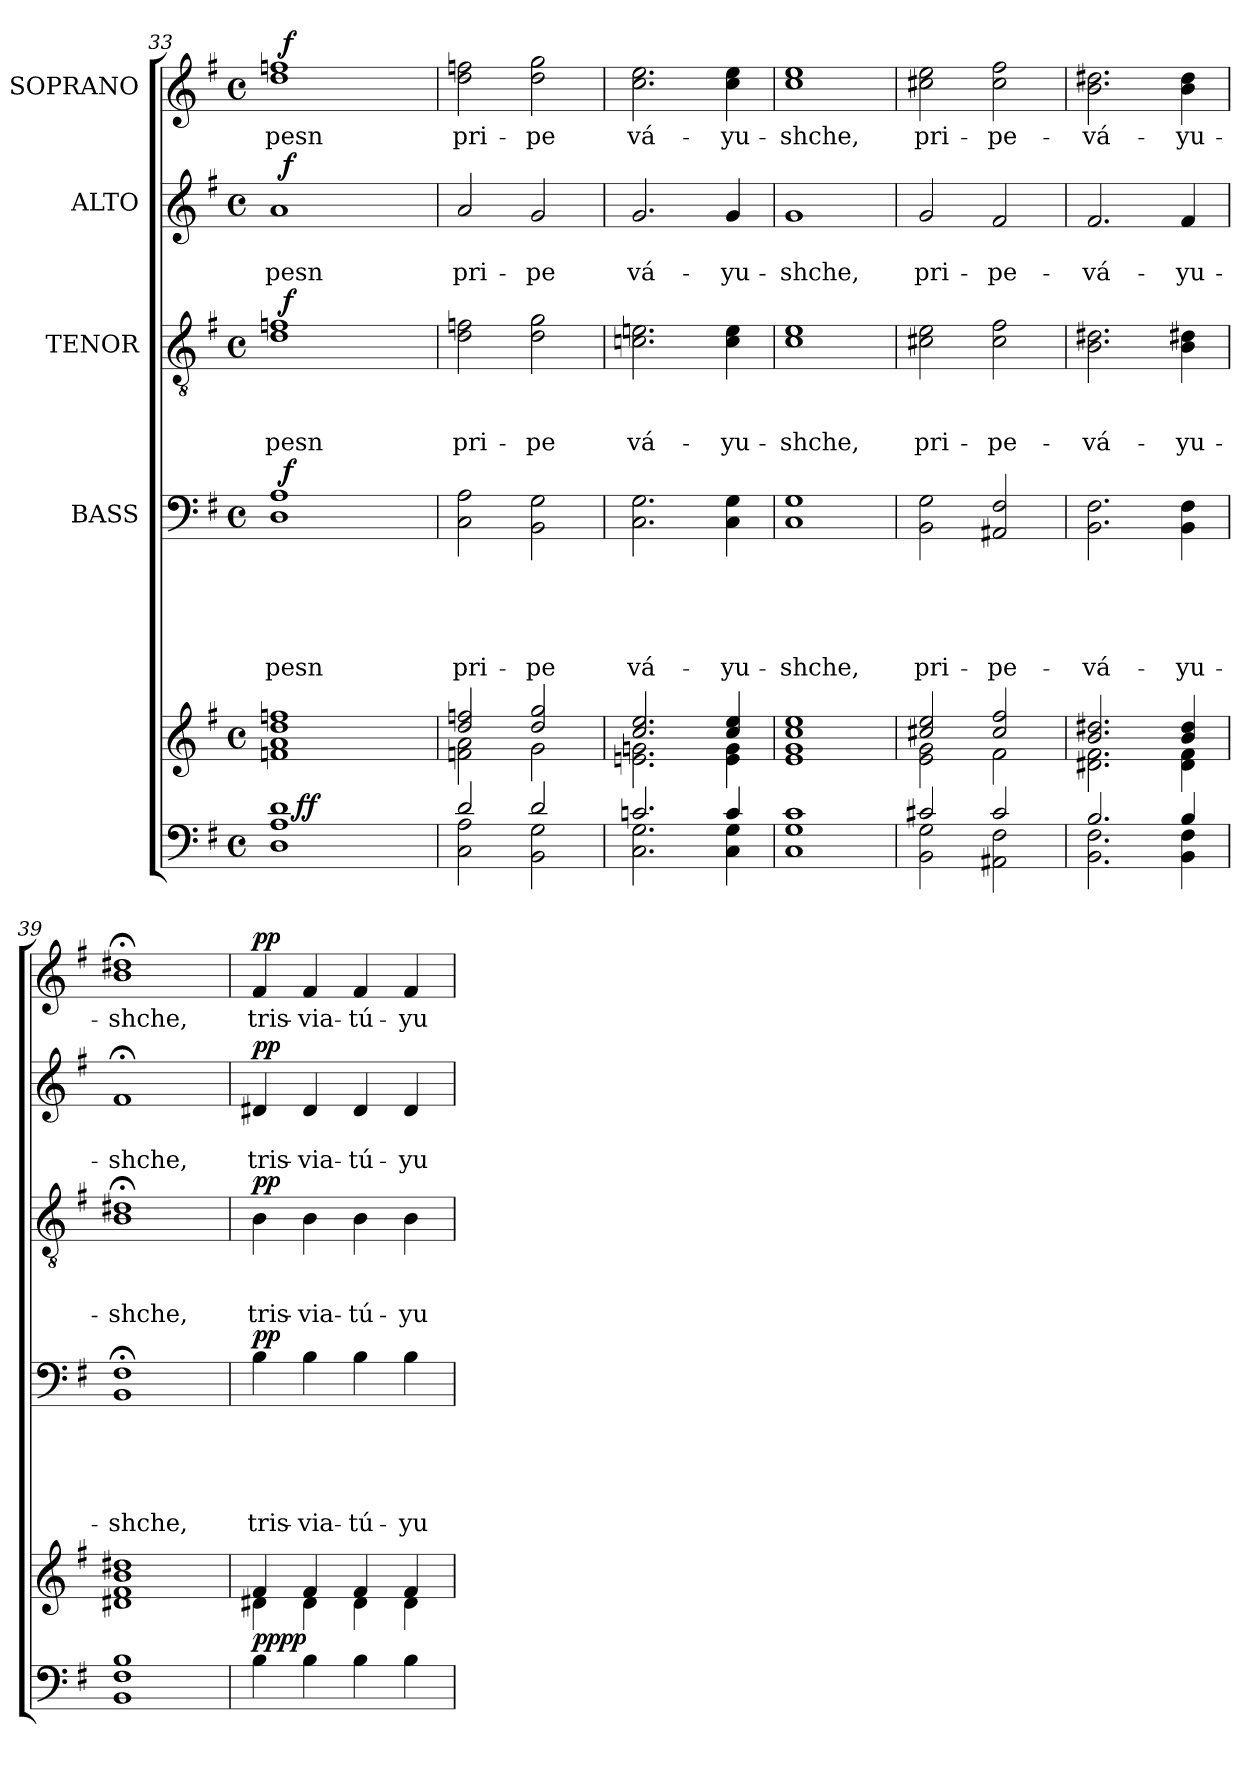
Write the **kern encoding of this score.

**kern	**kern	**dynam	**kern	**text	**text	**text	**text	**text	**dynam	**kern	**text	**text	**text	**dynam	**kern	**text	**text	**dynam	**kern	**text	**dynam
*part5	*part5	*part5	*part4	*part4	*part4	*part4	*part4	*part4	*part4	*part3	*part3	*part3	*part3	*part3	*part2	*part2	*part2	*part2	*part1	*part1	*part1
*staff6	*staff5	*staff5/6	*staff4	*staff4	*staff4	*staff4	*staff4	*staff4	*staff4	*staff3	*staff3	*staff3	*staff3	*staff3	*staff2	*staff2	*staff2	*staff2	*staff1	*staff1	*staff1
*	*	*	*I"BASS	*	*	*	*	*	*	*I"TENOR	*	*	*	*	*I"ALTO	*	*	*	*I"SOPRANO	*	*
*clefF4	*clefG2	*	*clefF4	*	*	*	*	*	*	*clefGv2	*	*	*	*	*clefG2	*	*	*	*clefG2	*	*
*k[f#]	*k[f#]	*	*k[f#]	*	*	*	*	*	*	*k[f#]	*	*	*	*	*k[f#]	*	*	*	*k[f#]	*	*
*G:	*G:	*	*G:	*	*	*	*	*	*	*G:	*	*	*	*	*G:	*	*	*	*G:	*	*
*M4/4	*M4/4	*	*M4/4	*	*	*	*	*	*	*M4/4	*	*	*	*	*M4/4	*	*	*	*M4/4	*	*
*met(c)	*met(c)	*	*met(c)	*	*	*	*	*	*	*met(c)	*	*	*	*	*met(c)	*	*	*	*met(c)	*	*
=33	=33	=33	=33	=33	=33	=33	=33	=33	=33	=33	=33	=33	=33	=33	=33	=33	=33	=33	=33	=33	=33
!	!	!	!	!	!	!	!	!LO:LY:b	!	!	!	!	!LO:LY:b	!	!	!	!LO:LY:b	!	!	!LO:LY:b	!
*^	*^	*	*^	*	*	*	*	*	*	*^	*	*	*	*	*^	*	*	*	*^	*	*
1D 1A 1d	16ryy	1fn 1a 1dd 1ffn	16ryy	.	1D 1A	32ryy	.	.	.	.	pesn	.	1d 1fn	32ryy	.	.	pesn	.	1a	32ryy	.	pesn	.	1dd 1ffn	32ryy	pesn	.
!	!	!	!	!	!	!	!	!	!	!	!	!LO:DY:a	!	!	!	!	!	!LO:DY:a	!	!	!	!	!LO:DY:a	!	!	!	!LO:DY:a
.	.	.	.	.	.	2ryy	.	.	.	.	.	f	.	2ryy	.	.	.	f	.	2ryy	.	.	f	.	2ryy	.	f
!	!	!	!	!LO:DY:a=2	!	!	!	!	!	!	!	!	!	!	!	!	!	!	!	!	!	!	!	!	!	!	!
!	!	!	!	!LO:DY:n=1:a	!	!	!	!	!	!	!	!	!	!	!	!	!	!	!	!	!	!	!	!	!	!	!
.	2...ryy	.	2...ryy	f f	.	.	.	.	.	.	.	.	.	.	.	.	.	.	.	.	.	.	.	.	.	.	.
.	.	.	.	.	.	4...ryy	.	.	.	.	.	.	.	4...ryy	.	.	.	.	.	4...ryy	.	.	.	.	4...ryy	.	.
=34	=34	=34	=34	=34	=34	=34	=34	=34	=34	=34	=34	=34	=34	=34	=34	=34	=34	=34	=34	=34	=34	=34	=34	=34	=34	=34	=34
!	!	!	!	!	!	!	!	!	!	!	!LO:LY:b	!	!	!	!	!	!LO:LY:b	!	!	!	!	!LO:LY:b	!	!	!	!LO:LY:b	!
*	*	*	*	*	*v	*v	*	*	*	*	*	*	*	*	*	*	*	*	*v	*v	*	*	*	*v	*v	*	*
*	*	*	*	*	*	*	*	*	*	*	*	*v	*v	*	*	*	*	*	*	*	*	*	*	*
2C\ 2A\	2d/	2dd/ 2ffn/	2fn\ 2a\	.	2C\ 2A\	.	.	.	.	pri-	.	2d\ 2fn\	.	.	pri-	.	2a/	.	pri-	.	2dd\ 2ffn\	pri-	.
!	!	!	!	!	!	!	!	!	!	!LO:LY:b	!	!	!	!	!LO:LY:b	!	!	!	!LO:LY:b	!	!	!LO:LY:b	!
2BB\ 2G\	2d/	2dd/ 2gg/	2g\	.	2BB\ 2G\	.	.	.	.	-pe	.	2d\ 2g\	.	.	-pe	.	2g/	.	-pe	.	2dd\ 2gg\	-pe	.
=35	=35	=35	=35	=35	=35	=35	=35	=35	=35	=35	=35	=35	=35	=35	=35	=35	=35	=35	=35	=35	=35	=35	=35
!	!	!	!	!	!	!	!	!	!	!LO:LY:b	!	!	!	!	!LO:LY:b	!	!	!	!LO:LY:b	!	!	!LO:LY:b	!
2.C\ 2.G\	2.cn/	2.cc/ 2.ee/	2.en\ 2.gn\	.	2.C\ 2.G\	.	.	.	.	vá-	.	2.cn\ 2.en\	.	.	vá-	.	2.g/	.	vá-	.	2.cc\ 2.ee\	vá-	.
!	!	!	!	!	!	!	!	!	!	!LO:LY:b	!	!	!	!	!LO:LY:b	!	!	!	!LO:LY:b	!	!	!LO:LY:b	!
4C\ 4G\	4c/	4cc/ 4ee/	4e\ 4g\	.	4C\ 4G\	.	.	.	.	-yu-	.	4c\ 4e\	.	.	-yu-	.	4g/	.	-yu-	.	4cc\ 4ee\	-yu-	.
=36	=36	=36	=36	=36	=36	=36	=36	=36	=36	=36	=36	=36	=36	=36	=36	=36	=36	=36	=36	=36	=36	=36	=36
!	!	!	!	!	!	!	!	!	!	!LO:LY:b	!	!	!	!	!LO:LY:b	!	!	!	!LO:LY:b	!	!	!LO:LY:b	!
*v	*v	*	*	*	*	*	*	*	*	*	*	*	*	*	*	*	*	*	*	*	*	*	*
*	*v	*v	*	*	*	*	*	*	*	*	*	*	*	*	*	*	*	*	*	*	*	*
1C 1G 1c	1e 1g 1cc 1ee	.	1C 1G	.	.	.	.	-shche,	.	1c 1e	.	.	-shche,	.	1g	.	-shche,	.	1cc 1ee	-shche,	.
=37	=37	=37	=37	=37	=37	=37	=37	=37	=37	=37	=37	=37	=37	=37	=37	=37	=37	=37	=37	=37	=37
*^	*^	*	*	*	*	*	*	*	*	*	*	*	*	*	*	*	*	*	*	*	*
!	!	!	!	!	!	!	!	!	!	!LO:LY:b	!	!	!	!	!LO:LY:b	!	!	!	!LO:LY:b	!	!	!LO:LY:b	!
2BB\ 2G\	2c#X/	2cc#X/ 2ee/	2e\ 2g\	.	2BB\ 2G\	.	.	.	.	pri-	.	2c#X\ 2e\	.	.	pri-	.	2g/	.	pri-	.	2cc#X\ 2ee\	pri-	.
!	!	!	!	!	!	!	!	!	!	!LO:LY:b	!	!	!	!	!LO:LY:b	!	!	!	!LO:LY:b	!	!	!LO:LY:b	!
2AA#X\ 2F#\	2c#/	2cc#/ 2ff#/	2f#\	.	2AA#X/ 2F#/	.	.	.	.	-pe-	.	2c#\ 2f#\	.	.	-pe-	.	2f#/	.	-pe-	.	2cc#\ 2ff#\	-pe-	.
=38	=38	=38	=38	=38	=38	=38	=38	=38	=38	=38	=38	=38	=38	=38	=38	=38	=38	=38	=38	=38	=38	=38	=38
!	!	!	!	!	!	!	!	!	!	!LO:LY:b	!	!	!	!	!LO:LY:b	!	!	!	!LO:LY:b	!	!	!LO:LY:b	!
2.BB\ 2.F#\	2.B/	2.b/ 2.dd#X/	2.d#X\ 2.f#\	.	2.BB\ 2.F#\	.	.	.	.	-vá-	.	2.B\ 2.d#X\	.	.	-vá-	.	2.f#/	.	-vá-	.	2.b\ 2.dd#X\	-vá-	.
!	!	!	!	!	!	!	!	!	!	!LO:LY:b	!	!	!	!	!LO:LY:b	!	!	!	!LO:LY:b	!	!	!LO:LY:b	!
4BB\ 4F#\	4B/	4b/ 4dd#/	4d#\ 4f#\	.	4BB\ 4F#\	.	.	.	.	-yu-	.	4B\ 4d#X\	.	.	-yu-	.	4f#/	.	-yu-	.	4b\ 4dd#\	-yu-	.
=39	=39	=39	=39	=39	=39	=39	=39	=39	=39	=39	=39	=39	=39	=39	=39	=39	=39	=39	=39	=39	=39	=39	=39
!	!	!	!	!	!	!	!	!	!	!LO:LY:b	!	!	!	!	!LO:LY:b	!	!	!	!LO:LY:b	!	!	!LO:LY:b	!
*v	*v	*	*	*	*	*	*	*	*	*	*	*	*	*	*	*	*	*	*	*	*	*	*
*	*v	*v	*	*	*	*	*	*	*	*	*	*	*	*	*	*	*	*	*	*	*	*
1BB 1F# 1B	1d#X 1f# 1b 1dd#X	.	1BB;< 1F#;<	.	.	.	.	-shche,	.	1B;< 1d#X;<	.	.	-shche,	.	1f#;	.	-shche,	.	1b;< 1dd#X;<	-shche,	.
!!LO:LB:g=z
=40	=40	=40	=40	=40	=40	=40	=40	=40	=40	=40	=40	=40	=40	=40	=40	=40	=40	=40	=40	=40	=40
*	*^	*	*	*	*	*	*	*	*	*	*	*	*	*	*	*	*	*	*	*	*
!	!	!	!LO:DY:a=2	!	!	!	!	!	!LO:LY:b	!	!	!	!	!LO:LY:b	!	!	!	!LO:LY:b	!	!	!LO:LY:b	!
!	!	!	!LO:DY:n=1:a	!	!	!	!	!	!	!LO:DY:a	!	!	!	!	!LO:DY:a	!	!	!	!LO:DY:a	!	!	!LO:DY:a
4B\	4d#X\	4f#/	pp pp	4B\	.	.	.	.	tris-	pp	4B\	.	.	tris-	pp	4d#X/	.	tris-	pp	4f#/	tris-	pp
!	!	!	!	!	!	!	!	!	!LO:LY:b	!	!	!	!	!LO:LY:b	!	!	!	!LO:LY:b	!	!	!LO:LY:b	!
4B\	4d#\	4f#/	.	4B\	.	.	.	.	-via-	.	4B\	.	.	-via-	.	4d#/	.	-via-	.	4f#/	-via-	.
!	!	!	!	!	!	!	!	!	!LO:LY:b	!	!	!	!	!LO:LY:b	!	!	!	!LO:LY:b	!	!	!LO:LY:b	!
4B\	4d#\	4f#/	.	4B\	.	.	.	.	-tú-	.	4B\	.	.	-tú-	.	4d#/	.	-tú-	.	4f#/	-tú-	.
!	!	!	!	!	!	!	!	!	!LO:LY:b:rj	!	!	!	!	!LO:LY:b:rj	!	!	!	!LO:LY:b:rj	!	!	!LO:LY:b:rj	!
4B\	4d#\	4f#/	.	4B\	.	.	.	.	-yu	.	4B\	.	.	-yu	.	4d#/	.	-yu	.	4f#/	-yu	.
*	*v	*v	*	*	*	*	*	*	*	*	*	*	*	*	*	*	*	*	*	*	*	*
=	=	=	=	=	=	=	=	=	=	=	=	=	=	=	=	=	=	=	=	=	=
*-	*-	*-	*-	*-	*-	*-	*-	*-	*-	*-	*-	*-	*-	*-	*-	*-	*-	*-	*-	*-	*-
